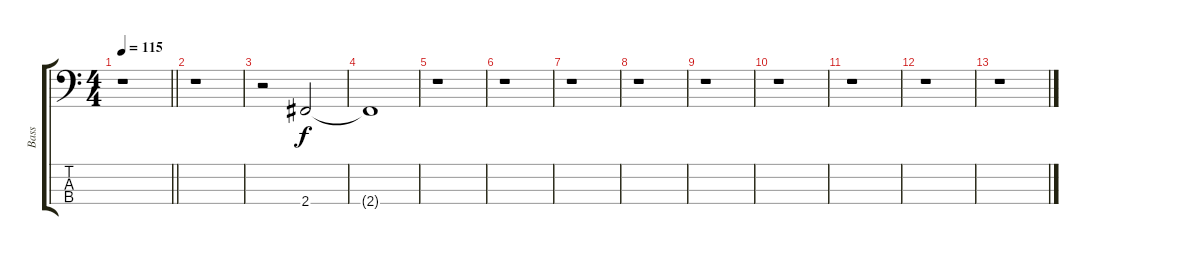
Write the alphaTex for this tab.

\track ("Bass" "Bass") {instrument electricbassfinger}
\staff {score tabs}
\tuning (G2 D2 A1 E1) {hide}
\ts (4 4)
\tempo 115
\clef f4
\barLineRight lightlight
\ks c
r.1{dy f} |
r.1 |
r.2 2.4.2 |
2.4{t}.1 |
r.1 |
r.1 |
r.1 |
r.1 |
r.1 |
r.1 |
r.1 |
r.1 |
r.1
